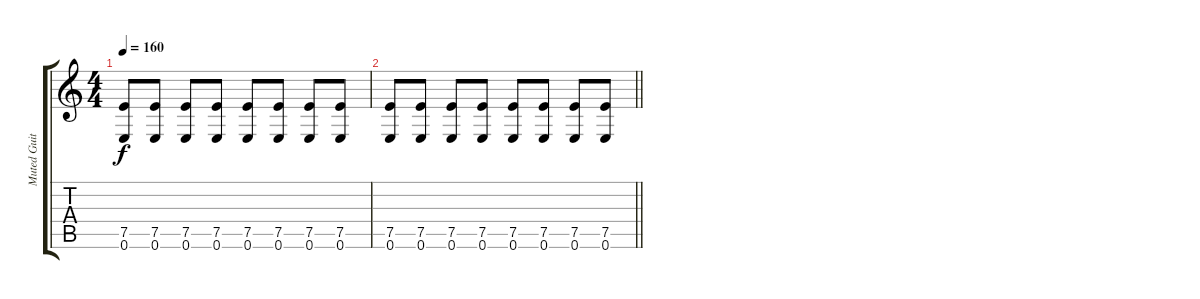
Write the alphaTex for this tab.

\track ("Muted Guitar" "Muted Guit") {instrument electricguitarmuted}
\staff {score tabs}
\tuning (E4 B3 G3 D3 A2 E2) {hide}
\ts (4 4)
\tempo 160
\clef g2
\ks c
(7.5 0.6).8{dy f} (7.5 0.6).8 (7.5 0.6).8 (7.5 0.6).8 (7.5 0.6).8 (7.5 0.6).8 (7.5 0.6).8 (7.5 0.6).8 |
\barLineRight lightlight
(7.5 0.6).8 (7.5 0.6).8 (7.5 0.6).8 (7.5 0.6).8 (7.5 0.6).8 (7.5 0.6).8 (7.5 0.6).8 (7.5 0.6).8
